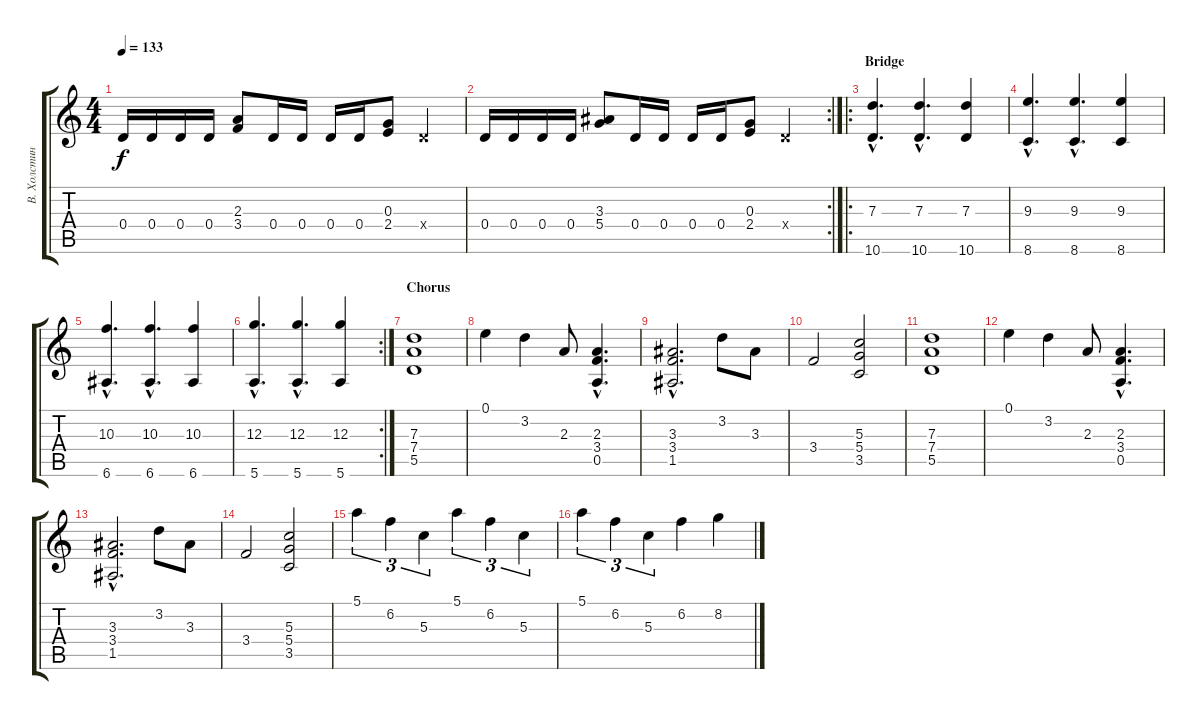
\track ("В. Холстинин" "В. Холстин") {instrument distortionguitar}
\staff {score tabs}
\tuning (E4 B3 G3 D3 A2 E2) {hide}
\ts (4 4)
\tempo 133
\clef g2
\ks c
0.4.16{dy f} 0.4.16 0.4.16 0.4.16 (2.3 3.4).8 0.4.16 0.4.16 0.4.16 0.4.16 (0.3 2.4).8 0.4{x}.4 |
\rc 2
0.4.16 0.4.16 0.4.16 0.4.16 (3.3 5.4).8 0.4.16 0.4.16 0.4.16 0.4.16 (0.3 2.4).8 0.4{x}.4 |
\ro
\section ("" "Bridge")
(7.3{hac} 10.6{hac}).4{d} (7.3{hac} 10.6{hac}).4{d} (7.3 10.6).4 |
(9.3{hac} 8.6{hac}).4{d} (9.3{hac} 8.6{hac}).4{d} (9.3 8.6).4 |
(10.3{hac} 6.6{hac}).4{d} (10.3{hac} 6.6{hac}).4{d} (10.3 6.6).4 |
\rc 2
(12.3{hac} 5.6{hac}).4{d} (12.3{hac} 5.6{hac}).4{d} (12.3 5.6).4 |
\section ("" "Chorus")
(7.3 7.4 5.5).1 |
0.1.4 3.2.4 2.3.8 (2.3{hac} 3.4{hac} 0.5{hac}).4{d} |
(3.3{hac} 3.4{hac} 1.5{hac}).2{d} 3.2.8 3.3.8 |
3.4.2 (5.3 5.4 3.5).2 |
(7.3 7.4 5.5).1 |
0.1.4 3.2.4 2.3.8 (2.3{hac} 3.4{hac} 0.5{hac}).4{d} |
(3.3{hac} 3.4{hac} 1.5{hac}).2{d} 3.2.8 3.3.8 |
3.4.2 (5.3 5.4 3.5).2 |
5.1.4{tu (3 2)} 6.2.4{tu (3 2)} 5.3.4{tu (3 2)} 5.1.4{tu (3 2)} 6.2.4{tu (3 2)} 5.3.4{tu (3 2)} |
5.1.4{tu (3 2)} 6.2.4{tu (3 2)} 5.3.4{tu (3 2)} 6.2.4 8.2.4
